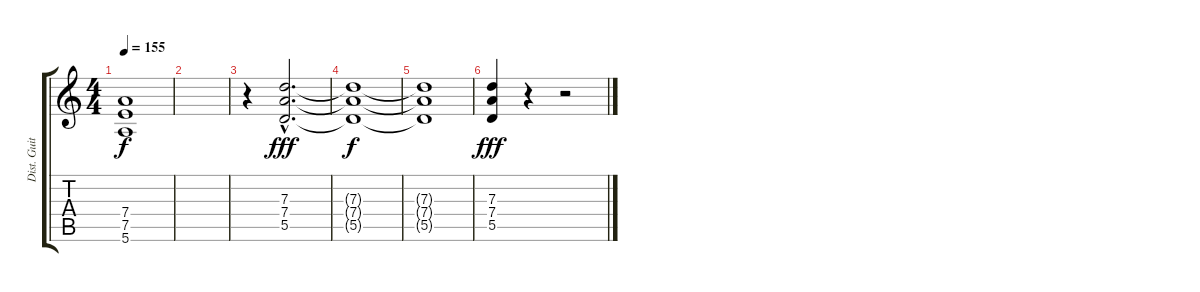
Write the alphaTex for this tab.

\track ("Dist. Guitar Lead" "Dist. Guit") {instrument distortionguitar}
\staff {score tabs}
\tuning (E4 B3 G3 D3 A2 E2) {hide}
\ts (4 4)
\tempo 155
\clef g2
\ks c
(7.4{t} 7.5{t} 5.6{t}).1{dy f} |
|
r.4 (7.3{hac} 7.4{hac} 5.5{hac}).2{d dy fff volume 16} |
(7.3{t} 7.4{t} 5.5{t}).1{dy f} |
(7.3{t} 7.4{t} 5.5{t}).1 |
(7.3 7.4 5.5).4{dy fff} r.4 r.2
